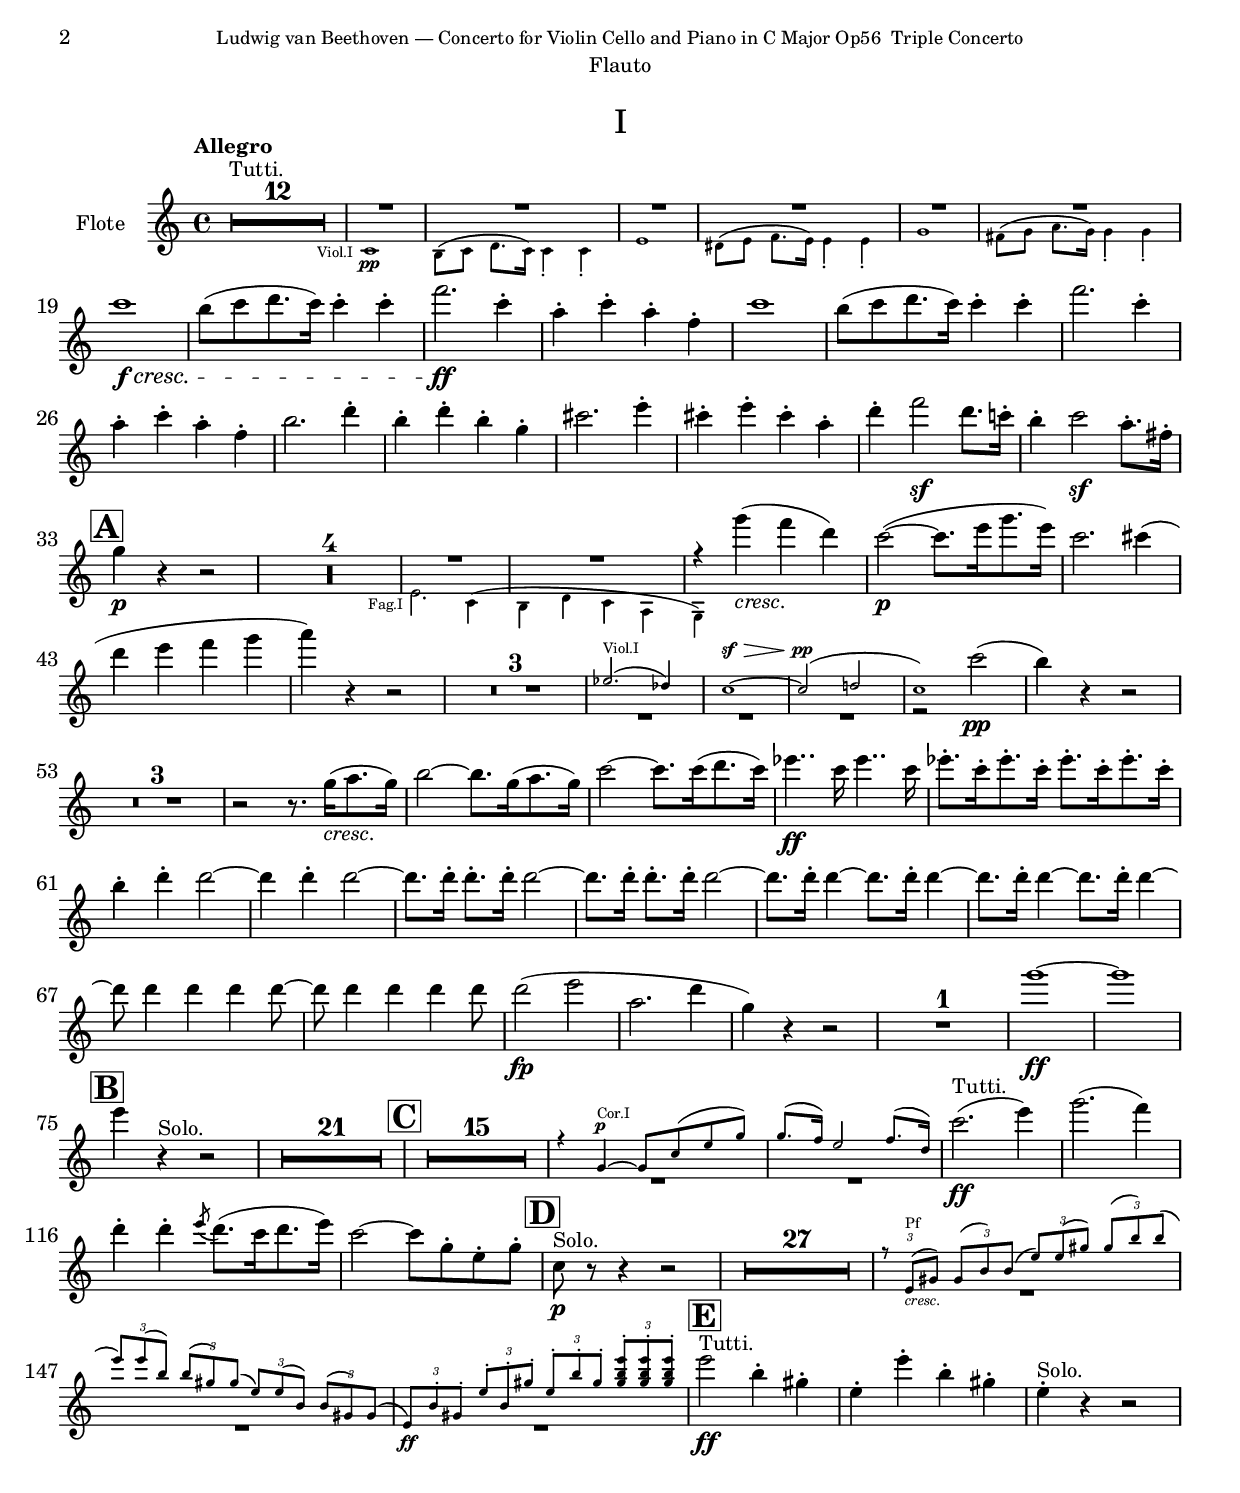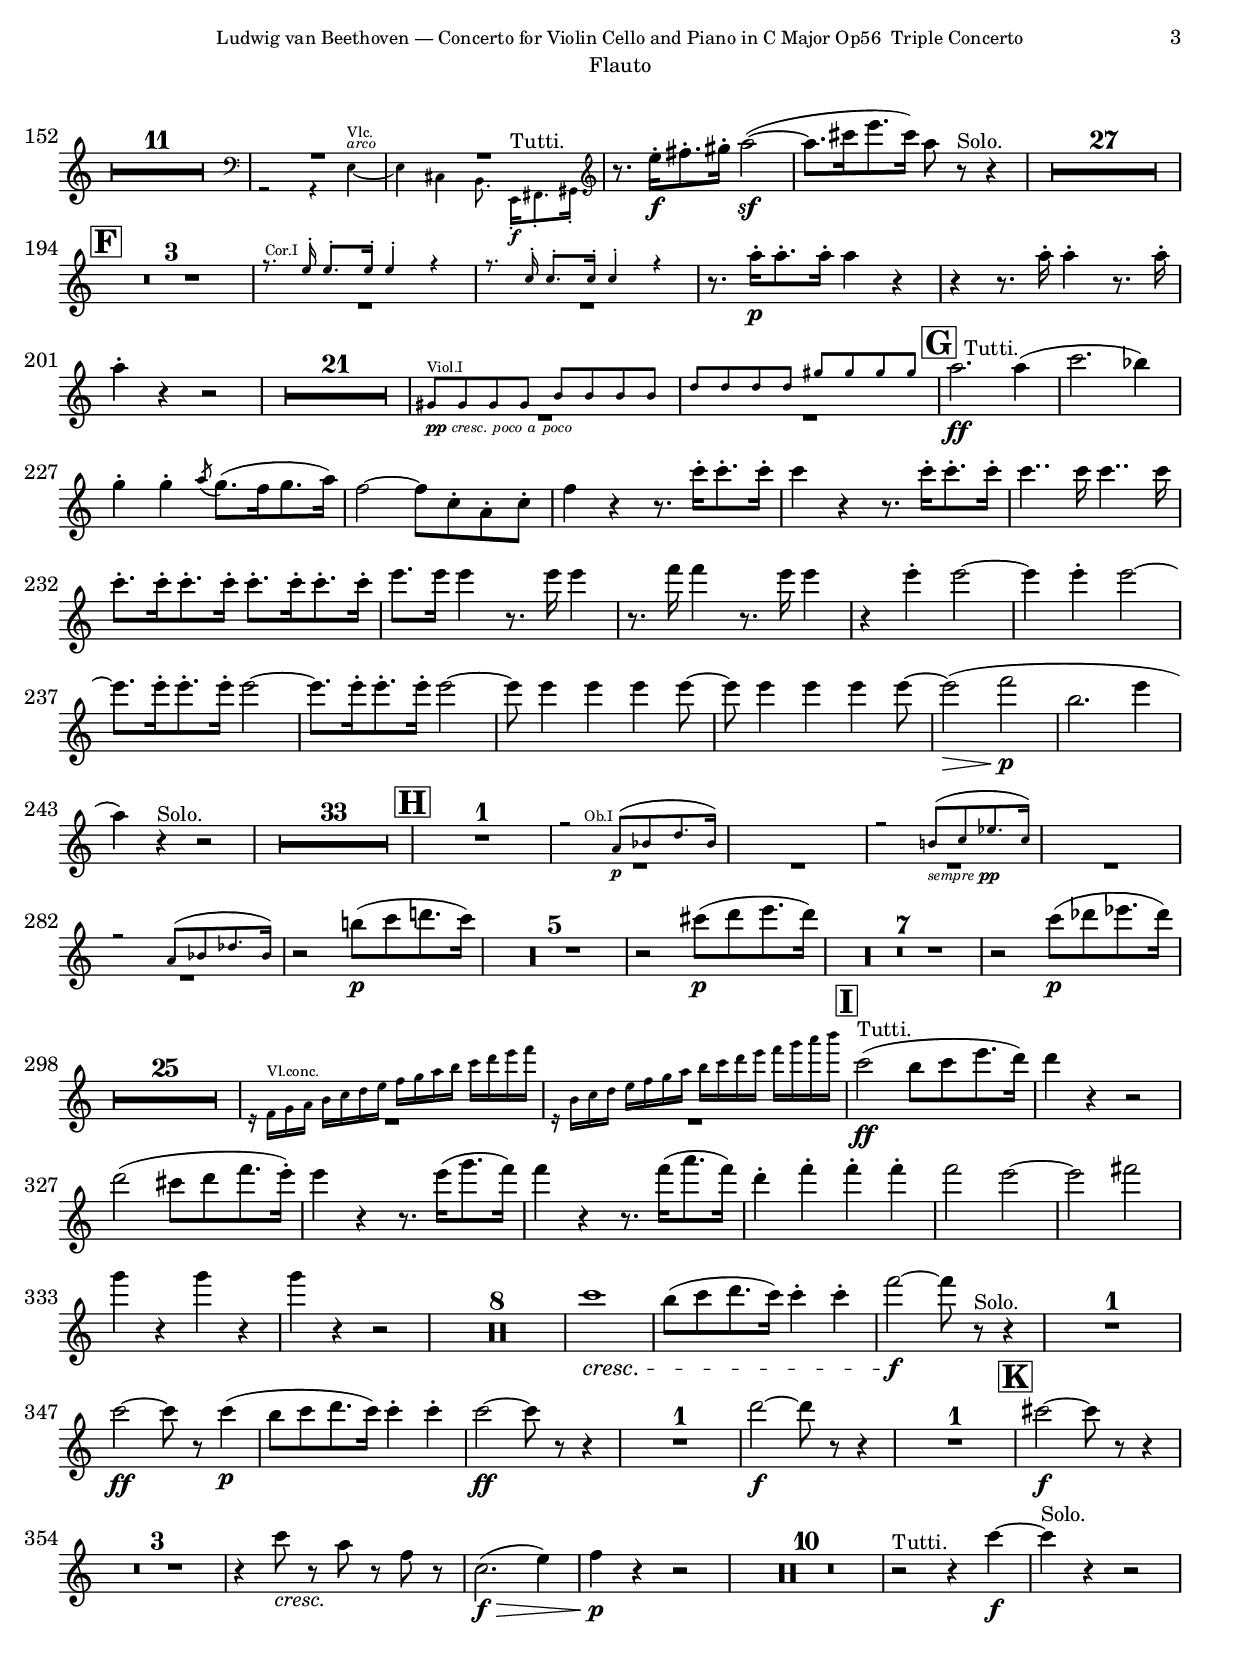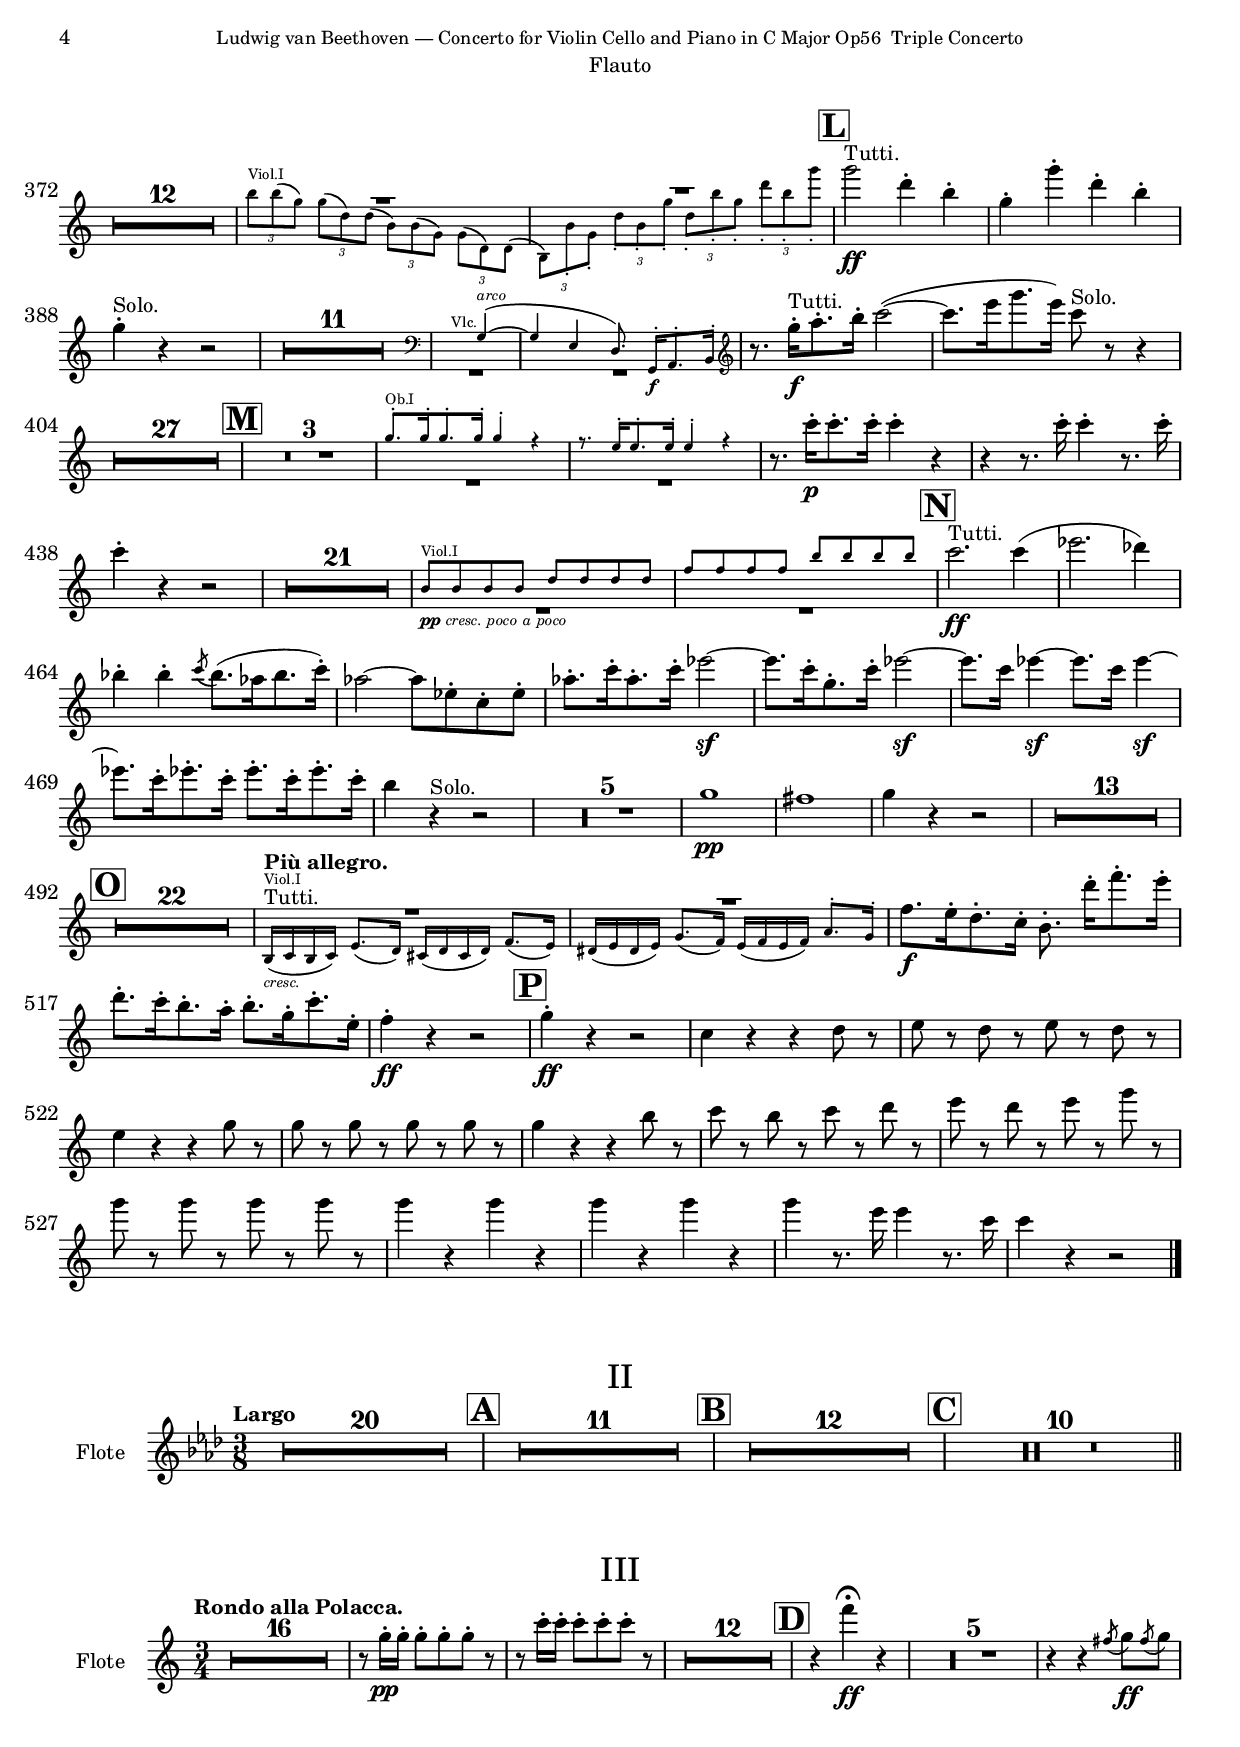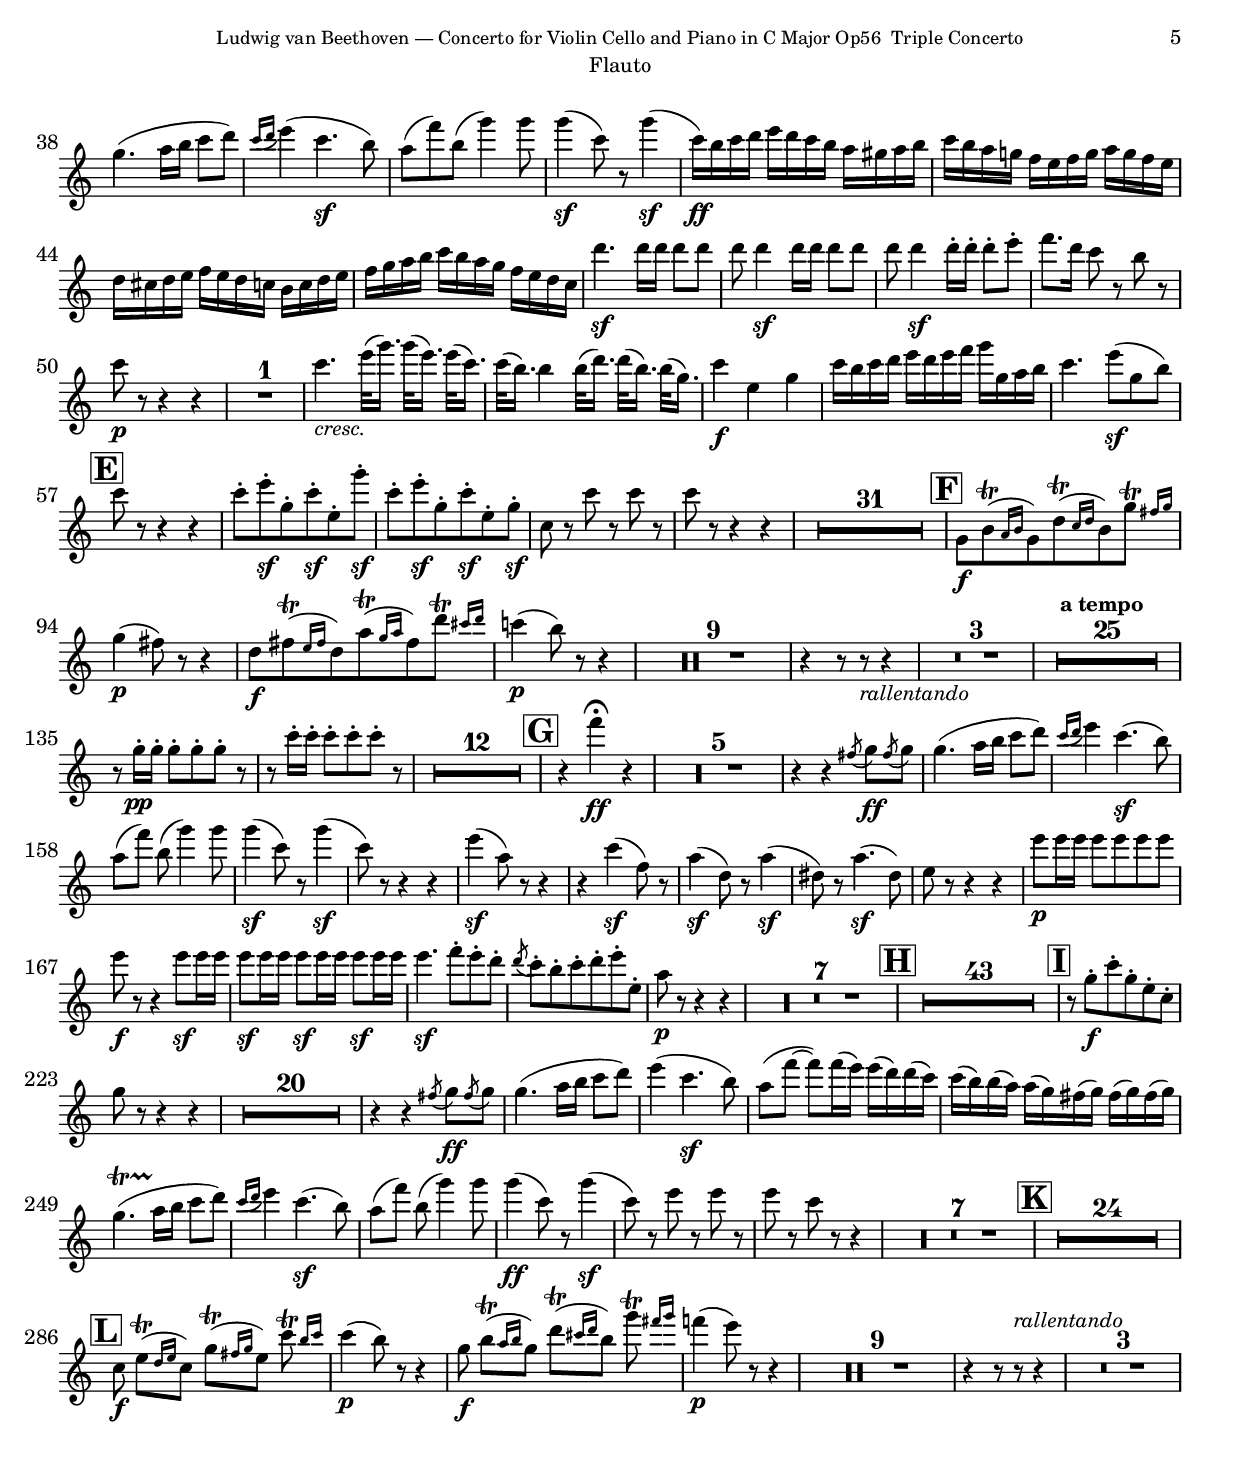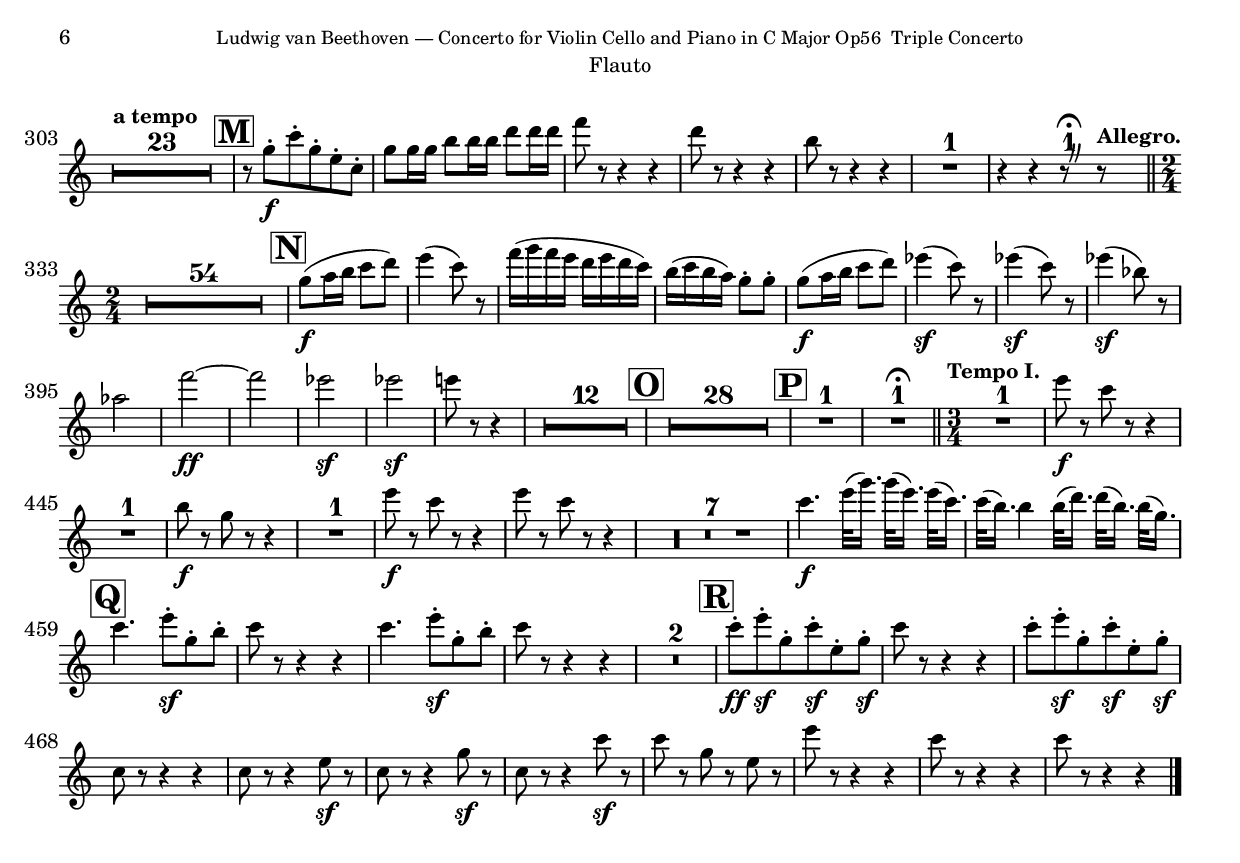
%###############################################################################
%#                                 H E A D E R                                 #
%###############################################################################
%
%  Composer           : Ludwig van Beethoven(1770 - 1827)
%  work               : Concerto for Violin Cello and Piano in C Major Op56
%                       "Triple Concerto"
%  Source             : Breitkopf und Härtel, n.d.[1862]. Plate B.70.
%  Type of score      : Score for Flauto
%  Typesetter         : Sébastien MANEN
%  date of initiation : Monday 04 May 2020, 21:05
%
%###############################################################################
%#                          I N C L U D E   F I L E S                          #
%###############################################################################
\version "2.20.0"
\include "./00-Common/TripleConcerto_Header.ily"
\include "./00-Common/TripleConcerto_PaperParts.ily"
%  work        : Concerto for Violin Cello and Piano in C Major Op56 "Triple
%                Concerto"
%  typesetter  : Sébastien MANEN
%  date        : Monday 04 May 2020, 21:05
%###############################################################################
%#                 T I M E   A N D   T E M P O   S E C T I O N                 #
%###############################################################################
timeMvtI = {
	\time 4/4
	\tempo "Allegro"
}
timeMvtII = {
	\time 3/8
	\tempo "Largo"
}
timeMvtIII = {
	\time 3/4
	\tempo "Rondo alla Polacca."
}

%  work        : Concerto for Violin Cello and Piano in C Major Op56 "Triple
%                Concerto"
%  typesetter  : Sébastien MANEN
%  date        : Monday 04 May 2020, 21:05
generalOptions = {
	\version "2.20.0"
	\set Score.alternativeNumberingStyle = #'numbers
	\set Score.doubleRepeatType = #":|.|:"
	\set Score.markFormatter = #format-mark-box-alphabet
	\override Score.RehearsalMark #'font-size = #4
	\compressFullBarRests
	\override BreathingSign.text = \markup {
		\musicglyph "scripts.caesura.curved"
	}
}
partOptions = {
	\override Score.BarNumber #'font-size = #0.1
	\set Score.quotedCueEventTypes = #'(note-event rest-event tie-event
		beam-event tuplet-span-event dynamic-event articulation-event
		dynamic-event slur-event text-script-event trill-span-event
		phrasing-slur-event beam-forbid-event tremolo-event crescendo-event 
		decrescendo-event )
	\set Voice.restNumberThreshold = #0
	\override TupletNumber.avoid-slur = #'around
}
#(set-global-staff-size 18)
\layout {
	#(layout-set-staff-size 18)
	\override TupletBracket #'bracket-visibility = ##f
	\override Hairpin.to-barline = ##f
}
layoutCueVoice = \with {
	fontSize = #-3
	\override Stem.length-fraction = #0.9
	\override TupletBracket #'bracket-visibility = ##f
	%\override TupletNumber.avoid-slur = #'around
	%\override Font.font-size = #+5
}

%  work        : Concerto for Violin Cello and Piano in C Major Op56 "Triple
%                Concerto"
%  typesetter  : Sébastien MANEN
%  date        : Sunday 11 June 2023, 06:59
%###############################################################################
%#                    V O I C E   N A M E   :   F L A U T O                    #
%###############################################################################
nameFloteMvtI = {
	\set Staff.instrumentName = "Flote"
	\set Staff.shortInstrumentName = ""
	\set Staff.midiInstrument = #"flute"
}
nameFloteMvtII = {
	\set Staff.instrumentName = "Flote"
	\set Staff.shortInstrumentName = ""
	\set Staff.midiInstrument = #"flute"
}
nameFloteMvtIII = {
	\set Staff.instrumentName = "Flote"
	\set Staff.shortInstrumentName = ""
	\set Staff.midiInstrument = #"flute"
}
%###############################################################################
%#                      V O I C E   N A M E   :   O B O I                      #
%###############################################################################
nameOboeIMvtI = {
	\set Staff.instrumentName = "Oboe I"
	\set Staff.shortInstrumentName = "Ob I"
	\set Staff.midiInstrument = #"oboe"
}
nameOboeIMvtIII = {
	\set Staff.instrumentName = "Oboe I"
	\set Staff.shortInstrumentName = "Ob I"
	\set Staff.midiInstrument = #"oboe"
}
nameOboeIIMvtI = {
	\set Staff.instrumentName = "Oboe II"
	\set Staff.shortInstrumentName = "Ob II"
	\set Staff.midiInstrument = #"oboe"
}
nameOboeIIMvtIII = {
	\set Staff.instrumentName = "Oboe II"
	\set Staff.shortInstrumentName = "Ob II"
	\set Staff.midiInstrument = #"oboe"
}
%###############################################################################
%#                V O I C E   N A M E   :   C L A R I N E T T I                #
%###############################################################################
nameClarinetIMvtI = {
	\set Staff.instrumentName = \markup {
		\center-column {
			\lower #1 "Clarinetto I" "in C"
		}
	}
	\set Staff.shortInstrumentName = \markup {
		\center-column {
			\lower #1 "Cl I" "in C"
		}
	}
	\set Staff.midiInstrument = #"clarinet"
}
nameClarinetIMvtII = {
	\set Staff.instrumentName = \markup {
		\center-column {
			\lower #1 "Clarinetto I" \concat { "in B " \lower #-0.5 \tiny \flat }
		}
	}
	\set Staff.shortInstrumentName = \markup {
		\center-column {
			\lower #1 "Cl I" \concat { "in B " \lower #-0.5 \tiny \flat }
		}
	}
	\set Staff.midiInstrument = #"clarinet"
}
nameClarinetIMvtIII = {
	\set Staff.instrumentName = \markup {
		\center-column {
			\lower #1 "Clarinetto I" "in C"
		}
	}
	\set Staff.shortInstrumentName = \markup {
		\center-column {
			\lower #1 "Cl I" "in C"
		}
	}
	\set Staff.midiInstrument = #"clarinet"
}
nameClarinetIIMvtI = {
	\set Staff.instrumentName = \markup {
		\center-column {
			\lower #1 "Clarinetto II" "in C"
		}
	}
	\set Staff.shortInstrumentName = \markup {
		\center-column {
			\lower #1 "Cl II" "in C"
		}
	}
	\set Staff.midiInstrument = #"clarinet"
}
nameClarinetIIMvtII = {
	\set Staff.instrumentName = \markup {
		\center-column {
			\lower #1 "Clarinetto II" \concat { "in B " \lower #-0.5 \tiny \flat }
		}
	}
	\set Staff.shortInstrumentName = \markup {
		\center-column {
			\lower #1 "Cl II" \concat { "in B " \lower #-0.5 \tiny \flat }
		}
	}
	\set Staff.midiInstrument = #"clarinet"
}
nameClarinetIIMvtIII = {
	\set Staff.instrumentName = \markup {
		\center-column {
			\lower #1 "Clarinetto II" "in C"
		}
	}
	\set Staff.shortInstrumentName = \markup {
		\center-column {
			\lower #1 "Cl II" "in C"
		}
	}
	\set Staff.midiInstrument = #"clarinet"
}
%###############################################################################
%#                   V O I C E   N A M E   :   F A G O T T I                   #
%###############################################################################
nameFagottoIMvtI = {
	\set Staff.instrumentName = "Fagotto I"
	\set Staff.shortInstrumentName = "Fag I"
	\set Staff.midiInstrument = #"bassoon"
}
nameFagottoIMvtII = {
	\set Staff.instrumentName = "Fagotto I"
	\set Staff.shortInstrumentName = "Fag I"
	\set Staff.midiInstrument = #"bassoon"
}
nameFagottoIMvtIII = {
	\set Staff.instrumentName = "Fagotto I"
	\set Staff.shortInstrumentName = "Fag I"
	\set Staff.midiInstrument = #"bassoon"
}
nameFagottoIIMvtI = {
	\set Staff.instrumentName = "Fagotto II"
	\set Staff.shortInstrumentName = "Fag II"
	\set Staff.midiInstrument = #"bassoon"
}
nameFagottoIIMvtII = {
	\set Staff.instrumentName = "Fagotto II"
	\set Staff.shortInstrumentName = "Fag II"
	\set Staff.midiInstrument = #"bassoon"
}
nameFagottoIIMvtIII = {
	\set Staff.instrumentName = "Fagotto II"
	\set Staff.shortInstrumentName = "Fag II"
	\set Staff.midiInstrument = #"bassoon"
}
%###############################################################################
%#                     V O I C E   N A M E   :   C O R N I                     #
%###############################################################################
nameCornoIMvtI = {
	\set Staff.instrumentName = \markup {
		\center-column {
			\lower #1 "Corno I" "in C"
		}
	}
	\set Staff.shortInstrumentName = \markup {
		\center-column {
			\lower #1 "Cor I" "in C"
		}
	}
	\set Staff.midiInstrument = #"french horn"
}
nameCornoIMvtII = {
	\set Staff.instrumentName = \markup {
		\center-column {
			\lower #1 "Corno I" \concat { "in E " \lower #-0.5 \tiny \flat }
		}
	}
	\set Staff.shortInstrumentName = \markup {
		\center-column {
			\lower #1 "Cor I" \concat { "in E " \lower #-0.5 \tiny \flat }
		}
	}
	\set Staff.midiInstrument = #"french horn"
}
nameCornoIMvtIII = {
	\set Staff.instrumentName = \markup {
		\center-column {
			\lower #1 "Corno I" "in C"
		}
	}
	\set Staff.shortInstrumentName = \markup {
		\center-column {
			\lower #1 "Cor I" "in C"
		}
	}
	\set Staff.midiInstrument = #"french horn"
}
nameCornoIIMvtI = {
	\set Staff.instrumentName = \markup {
		\center-column {
			\lower #1 "Corno II" "in C"
		}
	}
	\set Staff.shortInstrumentName = \markup {
		\center-column {
			\lower #1 "Cor II" "in C"
		}
	}
	\set Staff.midiInstrument = #"french horn"
}
nameCornoIIMvtII = {
	\set Staff.instrumentName = \markup {
		\center-column {
			\lower #1 "Corno II" \concat { "in E " \lower #-0.5 \tiny \flat }
		}
	}
	\set Staff.shortInstrumentName = \markup {
		\center-column {
			\lower #1 "Cor II" \concat { "in E " \lower #-0.5 \tiny \flat }
		}
	}
	\set Staff.midiInstrument = #"french horn"
}
nameCornoIIMvtIII = {
	\set Staff.instrumentName = \markup {
		\center-column {
			\lower #1 "Corno II" "in C"
		}
	}
	\set Staff.shortInstrumentName = \markup {
		\center-column {
			\lower #1 "Cor II" "in C"
		}
	}
	\set Staff.midiInstrument = #"french horn"
}
%###############################################################################
%#                    V O I C E   N A M E   :   T R O M B E                    #
%###############################################################################
nameTrombeIMvtI = {
	\set Staff.instrumentName = \markup {
		\center-column {
			\lower #1 "Trombe I" "in C"
		}
	}
	\set Staff.shortInstrumentName = \markup {
		\center-column {
			\lower #1 "Trb I" "in C"
		}
	}
	\set Staff.midiInstrument = #"trumpet"
}
nameTrombeIMvtIII = {
	\set Staff.instrumentName = \markup {
		\center-column {
			\lower #1 "Trombe I" "in C"
		}
	}
	\set Staff.shortInstrumentName = \markup {
		\center-column {
			\lower #1 "Trb I" "in C"
		}
	}
	\set Staff.midiInstrument = #"trumpet"
}
nameTrombeIIMvtI = {
	\set Staff.instrumentName = \markup {
		\center-column {
			\lower #1 "Trombe II" "in C"
		}
	}
	\set Staff.shortInstrumentName = \markup {
		\center-column {
			\lower #1 "Trb II" "in C"
		}
	}
	\set Staff.midiInstrument = #"trumpet"
}
nameTrombeIIMvtIII = {
	\set Staff.instrumentName = \markup {
		\center-column {
			\lower #1 "Trombe II" "in C"
		}
	}
	\set Staff.shortInstrumentName = \markup {
		\center-column {
			\lower #1 "Trb II" "in C"
		}
	}
	\set Staff.midiInstrument = #"trumpet"
}
%###############################################################################
%#                   V O I C E   N A M E   :   T I M P A N I                   #
%###############################################################################
nameTimpaniMvtI = {
	\set Staff.instrumentName = \markup {
		\center-column {
			\lower #1 "Timpani" "in C G"
		}
	}
	\set Staff.shortInstrumentName = "Timp."
	\set Staff.midiInstrument = #"timpani"
}
nameTimpaniMvtIII = {
	\set Staff.instrumentName = \markup {
		\center-column {
			\lower #1 "Timpani" "in C G"
		}
	}
	\set Staff.shortInstrumentName = "Timp."
	\set Staff.midiInstrument = #"timpani"
}
%###############################################################################
%#                   V O I C E   N A M E   :   S O L O V L N                   #
%###############################################################################
nameSoloViolinMvtI = {
	\set Staff.instrumentName = "Solo Violin"
	\set Staff.shortInstrumentName = \markup {
		\center-column {
			\lower #1 "Solo-" "Vln"
		}
	}
	\set Staff.midiInstrument = #"violin"
}
nameSoloViolinMvtII = {
	\set Staff.instrumentName = "Solo Violin"
	\set Staff.shortInstrumentName = \markup {
		\center-column {
			\lower #1 "Solo-" "Vln"
		}
	}
	\set Staff.midiInstrument = #"violin"
}
nameSoloViolinMvtIII = {
	\set Staff.instrumentName = "Solo Violin"
	\set Staff.shortInstrumentName = \markup {
		\center-column {
			\lower #1 "Solo-" "Vln"
		}
	}
	\set Staff.midiInstrument = #"violin"
}
%###############################################################################
%#                   V O I C E   N A M E   :   S O L O V L C                   #
%###############################################################################
nameSoloCelloMvtI = {
	\set Staff.instrumentName = \markup {
		\center-column {
			\lower #1 "Solo" "Violoncello"
		}
	}
	\set Staff.shortInstrumentName = \markup {
		\center-column {
			\lower #1 "Solo-" "Vlc"
		}
	}
	\set Staff.midiInstrument = #"cello"
}
nameSoloCelloMvtII = {
	\set Staff.instrumentName = \markup {
		\center-column {
			\lower #1 "Solo" "Violoncello"
		}
	}
	\set Staff.shortInstrumentName = \markup {
		\center-column {
			\lower #1 "Solo-" "Vlc"
		}
	}
	\set Staff.midiInstrument = #"cello"
}
nameSoloCelloMvtIII = {
	\set Staff.instrumentName = \markup {
		\center-column {
			\lower #1 "Solo" "Violoncello"
		}
	}
	\set Staff.shortInstrumentName = \markup {
		\center-column {
			\lower #1 "Solo-" "Vlc"
		}
	}
	\set Staff.midiInstrument = #"cello"
}
%###############################################################################
%#                     V O I C E   N A M E   :   P I A N O                     #
%###############################################################################
namePianoUpMvtI = {
	\set Staff.instrumentName = "Pianoforte."
	\set Staff.shortInstrumentName = "Pf"
	\set Staff.midiInstrument = #"acoustic grand"
}
namePianoUpMvtII = {
	\set Staff.instrumentName = "Pianoforte."
	\set Staff.shortInstrumentName = "Pf"
	\set Staff.midiInstrument = #"acoustic grand"
}
namePianoUpMvtIII = {
	\set Staff.instrumentName = "Pianoforte."
	\set Staff.shortInstrumentName = "Pf"
	\set Staff.midiInstrument = #"acoustic grand"
}
namePianoDownMvtI = {
	\set Staff.instrumentName = ""
	\set Staff.shortInstrumentName = ""
	\set Staff.midiInstrument = #"acoustic grand"
}
namePianoDownMvtII = {
	\set Staff.instrumentName = ""
	\set Staff.shortInstrumentName = ""
	\set Staff.midiInstrument = #"acoustic grand"
}
namePianoDownMvtIII = {
	\set Staff.instrumentName = ""
	\set Staff.shortInstrumentName = ""
	\set Staff.midiInstrument = #"acoustic grand"
}
%###############################################################################
%#                   V O I C E   N A M E   :   V I O L I N I                   #
%###############################################################################
nameViolinIMvtI = {
	\set Staff.instrumentName = "Violino I"
	\set Staff.shortInstrumentName = "Vln I"
	\set Staff.midiInstrument = #"violin"
}
nameViolinIMvtII = {
	\set Staff.instrumentName = "Violino I"
	\set Staff.shortInstrumentName = "Vln I"
	\set Staff.midiInstrument = #"violin"
}
nameViolinIMvtIII = {
	\set Staff.instrumentName = "Violino I"
	\set Staff.shortInstrumentName = "Vln I"
	\set Staff.midiInstrument = #"violin"
}
%###############################################################################
%#                  V O I C E   N A M E   :   V I O L I N I I                  #
%###############################################################################
nameViolinIIMvtI = {
	\set Staff.instrumentName = "Violino II"
	\set Staff.shortInstrumentName = "Vln II"
	\set Staff.midiInstrument = #"violin"
}
nameViolinIIMvtII = {
	\set Staff.instrumentName = "Violino II"
	\set Staff.shortInstrumentName = "Vln II"
	\set Staff.midiInstrument = #"violin"
}
nameViolinIIMvtIII = {
	\set Staff.instrumentName = "Violino II"
	\set Staff.shortInstrumentName = "Vln II"
	\set Staff.midiInstrument = #"violin"
}
%###############################################################################
%#                  V O I C E   N A M E   :   B R A T S C H E                  #
%###############################################################################
nameViolaMvtI = {
	\set Staff.instrumentName = "Viola"
	\set Staff.shortInstrumentName = "Vla"
	\set Staff.midiInstrument = #"viola"
}
nameViolaMvtII = {
	\set Staff.instrumentName = "Viola"
	\set Staff.shortInstrumentName = "Vla"
	\set Staff.midiInstrument = #"viola"
}
nameViolaMvtIII = {
	\set Staff.instrumentName = "Viola"
	\set Staff.shortInstrumentName = "Vla"
	\set Staff.midiInstrument = #"viola"
}
%###############################################################################
%#                     V O I C E   N A M E   :   B A S S I                     #
%###############################################################################
nameVioloncellMvtI = {
	\set Staff.instrumentName = "Cello"
	\set Staff.shortInstrumentName = "Vcl"
	\set Staff.midiInstrument = #"cello"
}
nameVioloncellMvtII = {
	\set Staff.instrumentName = "Cello"
	\set Staff.shortInstrumentName = "Vcl"
	\set Staff.midiInstrument = #"cello"
}
nameVioloncellMvtIII = {
	\set Staff.instrumentName = "Cello"
	\set Staff.shortInstrumentName = "Vcl"
	\set Staff.midiInstrument = #"cello"
}
nameBassoMvtI = {
	\set Staff.instrumentName = "Basso"
	\set Staff.shortInstrumentName = "Kb"
	\set Staff.midiInstrument = #"contrabass"
}
nameBassoMvtII = {
	\set Staff.instrumentName = "Basso"
	\set Staff.shortInstrumentName = "Kb"
	\set Staff.midiInstrument = #"contrabass"
}
nameBassoMvtIII = {
	\set Staff.instrumentName = "Basso"
	\set Staff.shortInstrumentName = "Kb"
	\set Staff.midiInstrument = #"contrabass"
}

%  work        : Concerto for Violin Cello and Piano in C Major Op56 "Triple
%                Concerto"
%  typesetter  : Sébastien MANEN
%  date        : Monday 04 May 2020, 21:05
%###############################################################################
%#                      S H O R T C U T S   S E C T I O N                      #
%###############################################################################

piuallegro = \markup {Più Allegro}
crescmarkup = \markup {\italic cresc.}
semprep = \markup { \italic sempre \dynamic p}
semprepp = \markup { \italic sempre \dynamic pp}
pcresc = \markup { \dynamic p \italic cresc.}
dimmarkup = \markup {\italic dim.}
fcresc = \markup { \dynamic f \italic cresc.}
dolce = \markup {\italic {dolce}}
sempreppD = #(make-dynamic-script (markup #:normal-text #:italic "sempre" #:dynamic "pp"))
semprestaccato = \markup {\italic {sempre staccato}}
cantabile = \markup {\italic cantabile}
pdim = \markup { \dynamic p \italic dim.}
fmarcato = \markup { \dynamic f \italic marcato}
sharp = \markup {\tiny \sharp} 
espressivo = \markup {\italic {espressivo}}
plegato = \markup {\dynamic p \italic {legato}}
piuf = \markup {\italic {più} \dynamic f}
decresc = \markup {\italic decresc.}
dimin = \markup {\italic dimin.}
legato = \markup {\italic legato}
flat = \markup { \tiny \flat}
pdolce = \markup { \dynamic p \italic dolce}
sempreff = \markup {\italic sempre \dynamic ff }
pizz = \markup {\italic pizz.}
arco = \markup {\italic arco}
crescpocoapoco = \markup {\italic {cresc. poco a poco}}
moltopiano = \markup {\italic {molto piano}}
unobassoeviolonc = \markup {Uno Basso e Violonc.}
tutti = \markup {\italic tutti}
pstacc = \markup {\dynamic p \italic stacc.}
moltocantabile = \markup {\italic {molto cantabile}}
consordino = \markup {\italic {con sordino}}
senzasordino = \markup {\italic {senza sordino}}
pcrescD = #(make-dynamic-script (markup #:dynamic "p" #:normal-text #:italic "cresc."))
sempreped = \markup {\italic sempre \musicglyph "pedal.Ped" }
rallentando = \markup {\italic rallentando}
atempo = \markup {\bold {a tempo}}
sottovoce = \markup {\italic {sotto voce}}
staccato = \markup {\italic staccato}
natural = \markup {\tiny \natural} 
psottovoce = \markup {\dynamic p \italic {sotto voce}}
crescsottovoce = \markup {\italic {cresc. sotto voce}}
pespressivo = \markup {\dynamic p \italic espressivo}
legato = \markup {\italic legato}
decresc = \markup {\italic decresc.}
stacc = \markup {\italic stacc.}
dimin = \markup {\italic dimin.}
ppsempre = \markup {\dynamic pp \italic sempre}
tutti = \markup {Tutti.}
solo = \markup {Solo.}
ppcrescpocoapoco = \markup {\dynamic pp \italic {cresc. poco a poco}}

crescText = #(define-music-function
	(cresctext)
	(markup?)
	#{
		\once \set crescendoText = \markup {\italic { #cresctext } }
		\once \set crescendoSpanner = #'text
	#}
)
dimText = #(define-music-function
	(cresctext)
	(markup?)
	#{
		\once \set decrescendoText = \markup {\italic { #cresctext } }
		\once \set decrescendoSpanner = #'text
	#}
)
fermataCentered  = #(define-music-function
	()
	()
	#{
		\once \override Score.MultiMeasureRest.transparent = ##t 
		R2.^\markup {\musicglyph "scripts.ufermata"}
	#}
)
textSpanner = #(define-music-function
	(textSpanner)
	(markup?)
	#{
		\once \override TextSpanner.bound-details.left.text = \markup {\italic { #textSpanner } }
	#}
)

no = #(define-music-function
	()
	()
	#{
		\undo \omit MultiMeasureRestNumber
	#}
)

ni = #(define-music-function
	()
	()
	#{
		\omit MultiMeasureRestNumber
	#}
)

mmrPos = #(define-music-function
	(position)
	(number?)
	#{
		\once \override MultiMeasureRest.staff-position = #(- position 2)
	#}
)

markOffset = #(define-music-function
	(offset)
	(number?)
	#{
		\once \override Score.RehearsalMark.X-offset = #offset
	#}
)


%arco=^\markup {\italic arco}
%benmarc=^\markup {\italic {ben marc.}}
%benmarccresc = ^\markup {\italic {ben marc. cresc.}}
%crescmolto=^\markup {\italic {cresc. molto}}
%div=^\markup {div.}
%espress=^\markup {\italic {espress.}}
%espr=^\markup {\italic {espr.}}
%express=^\markup {\italic {express.}}
%ffsempre = \markup {\dynamic ff \italic sempre}
%flat=^\markup { \tiny \flat}
%gp = ^\markup {G.P.}
%intempo=^\markup {\italic {in tempo}}
%legg=^\markup {\italic legg.}
%marc = ^\markup {\italic marc.}
%marcecrescmolto=^\markup {\italic {marc. e cresc. molto}}
%moltocrescmark=^\markup {\italic {molto cresc.}}
%moltoleggieroedolce=^\markup { \italic {molto leggiero e dolce}}
%pizz=^\markup {\italic pizz.}
%pocorit=^\markup {\italic {poco rit.}}
%solo=^\markup {Solo}
%tutti=^\markup {Tutti}
%one=^\markup {\tiny \number 1}
%two=^\markup {\tiny \number 2}
%three=^\markup {\tiny \number 3}
%four=^\markup {\tiny \number 4}
%five=^\markup {\tiny \number 5}
%six=^\markup {\tiny \number 6}
%seven=^\markup {\tiny \number 7}
%eight=^\markup {\tiny \number 8}
%nine=^\markup {\tiny \number 9}
%ten=^\markup {\tiny \number 10}
%eleven=^\markup {\tiny \number 11}
%atempo=^\markup {\italic {a tempo}}


%esprM = ^\markup {\musicglyph #"scripts.espr"}
%pespr = ^\markup {\dynamic p \musicglyph #"scripts.espr"}
%ppespr = ^\markup {\dynamic pp \musicglyph #"scripts.espr"}


%fdim = \markup {\dynamic f \italic dim.}
%fespress = \markup {\dynamic f \italic espress.}
%moltop = ^\markup {\italic molto \dynamic p}
%pdolcesempre = \markup { \dynamic p \italic {dolce sempre}}
%pf = \markup { \concat { \dynamic p \dynamic f } }
%pocof = \markup { \italic poco \dynamic f}
%pocofmadolce = \markup { \italic poco \dynamic f \italic {ma dolce}}
%ppdim = \markup { \dynamic pp \italic dim.}
%psempre = \markup {\dynamic p \italic sempre }
%fbenmarc = \markup { \dynamic f \italic {ben marc.}}
%fespr = \markup { \dynamic f \italic espr.}
%ffmarc = \markup { \dynamic ff \italic {marc.}}
%fmarc = \markup { \dynamic f \italic marc.}
%fsemprepiu = \markup { \dynamic f \italic {sempre più}}
%mfcresc = \markup { \dynamic mf \italic cresc.}
%mfdim = \markup {\dynamic mf \italic dim.}
%pcresc = \markup { \dynamic p \italic cresc.}
%pcrescmolto = \markup { \dynamic p \italic {cresc. molto}}
%pdim = \markup { \dynamic p \italic dim.}
%pdolce = \markup { \dynamic p \italic dolce}
%piuf=^\markup {\italic {più} \dynamic f}
%piup=^\markup {\italic {più} \dynamic p}
%plegg = \markup { \dynamic p \italic legg.}
%pmamarc = \markup { \dynamic p \italic {ma marc.}}
%pmarc = \markup { \dynamic p \italic marc.}
%pmarccresc = \markup { \dynamic p \italic { marc. cresc.}}
%sempref = \markup { \italic sempre \dynamic f}
%ppdolce = \markup { \dynamic pp \italic dolce }
%unis=^\markup {unis.}
%ppsempre = \markup { \dynamic pp \italic {sempre}}

%crescD = #(make-dynamic-script (markup #:normal-text #:italic "cresc."))
%dimD = #(make-dynamic-script (markup #:normal-text #:italic "dim."))
%fbenmarcD = #(make-dynamic-script (markup #:dynamic "f" #:normal-text #:italic "ben marc."))
%fesprD = #(make-dynamic-script (markup #:dynamic "f" #:normal-text #:italic "espr."))
%ffmarcD = #(make-dynamic-script (markup #:dynamic "ff" #:normal-text #:italic "marc."))
%fmarcD = #(make-dynamic-script (markup #:dynamic "f" #:normal-text #:italic "marc."))
%fdimD = #(make-dynamic-script (markup #:dynamic "f" #:normal-text #:italic "dim."))
%fsemprepiuD = #(make-dynamic-script (markup #:dynamic "f" #:normal-text #:italic "sempre più"))
%mfcrescD = #(make-dynamic-script (markup #:dynamic "mf" #:normal-text #:italic "cresc."))
%mfdimD = #(make-dynamic-script (markup #:dynamic "mf" #:normal-text #:italic "dim."))
%pcrescD = #(make-dynamic-script (markup #:dynamic "p" #:normal-text #:italic "cresc."))
%pcrescmoltoD = #(make-dynamic-script (markup #:dynamic "p" #:normal-text #:italic "cresc. molto"))
%pdimD = #(make-dynamic-script (markup #:dynamic "p" #:normal-text #:italic "dim."))
%ppdimD = #(make-dynamic-script (markup #:dynamic "pp" #:normal-text #:italic "dim."))
%pdolceD = #(make-dynamic-script (markup #:dynamic "p" #:normal-text #:italic "dolce"))
%piufD = #(make-dynamic-script (markup #:normal-text #:italic "più" #:dynamic "f"))
%piupD = #(make-dynamic-script (markup #:normal-text #:italic "più" #:dynamic "p"))
%pleggD = #(make-dynamic-script (markup #:dynamic "p" #:normal-text #:italic "legg."))
%pmamarcD = #(make-dynamic-script (markup #:dynamic "p" #:normal-text #:italic "ma marc."))
%pmarcD = #(make-dynamic-script (markup #:dynamic "p" #:normal-text #:italic "marc."))
%semprefD = #(make-dynamic-script (markup #:normal-text #:italic "sempre" #:dynamic "f"))
%pocofD = #(make-dynamic-script (markup #:normal-text #:italic "poco" #:dynamic "f"))
%ppsempreD = #(make-dynamic-script (markup #:dynamic "pp" #:normal-text #:italic "sempre"))

%fpp = #(make-dynamic-script "fpp")
%rf = #(make-dynamic-script "rf")
%pfD = #(make-dynamic-script "pf")


%  work        : Concerto for Violin Cello and Piano in C Major Op56 "Triple
%                Concerto"
%  typesetter  : Sébastien MANEN
%  date        : Monday 04 May 2020, 21:05
%###############################################################################
%#                      P A R T   S C O R E   F O R M A T                      #
%###############################################################################
formatFloteMvtI = {
	\override Score.NonMusicalPaperColumn.line-break-permission = ##f
	\override Score.NonMusicalPaperColumn.page-break-permission = ##f
}
formatFloteMvtIII = {
	\override Score.NonMusicalPaperColumn.line-break-permission = ##f
	\override Score.NonMusicalPaperColumn.page-break-permission = ##f
}

%  work        : Concerto for Violin Cello and Piano in C Major Op56 "Triple
%                Concerto"
%  typesetter  : Sébastien MANEN
%  date        : Monday 04 May 2020, 21:05
%###############################################################################
%#                   C U E   V O I C E   F O R   F L A U T O                   #
%###############################################################################
cueVoiceFloteMvtI = \relative c' {
	R1*12
	% bar 13 - 18
	c1\pp -\tweak X-offset #-5 _\markup {Viol.I}
	b8^( c d8. c16) c4-. c-.
	e1
	dis8^( e f8. e16) e4-. e-. 
	g1
	fis8^( g a8. g16) g4-. g-.
	R1*19
	% bar 38 - 39
	e2.-\tweak X-offset #-4.5 _\markup {Fag.I} c4^(
	b d c a
	g) r r2
	R1*7
	% bar 48 - 50
	ees''2.(^\markup {Viol.I} des4)
	c1~^\sf^\>
	c2(^\pp d!
	c1)
	R1*60
	% bar 112 - 113
	r4 g4~^\p^\markup {Cor.I} g8 c( e g)
	g8.( f16) e2 f8.( d16)
	R1*32
	% bar 146 - 148
	\tuplet 3/2 4 {r8 e,(_\crescmarkup^\markup {Pf} gis) gis( b) b( e) e( gis) gis( b) b(
	e) e( b) b( gis) gis( e) e( b) b( gis) gis(
	e)\ff b'-. gis-. e'-. b-. gis'-. e-. b'-. gis-. <gis b e>-. q-. q-. }
	R1*14
	% bar 163 - 164
	r2 r4 e,,^\arco^\markup {Vlc.}~
	e cis b8.\noBeam e,16\f-.[ fis8.-. gis16-.]
	R1*32
	% bar 197 - 198
	r8. e'''16-.-\tweak X-offset #-4 ^\markup {Cor.I} e8.-. e16-. e4-. r
	r8. c16-. c8.-. c16-. c4-. r
	R1*24
	% bar 223 - 224
	gis8_\ppcrescpocoapoco^\markup {Viol.I} gis gis gis b b b b
	d d d d gis gis gis gis
	R1*53
	% bar 278 - 282
	r2 a,8[(\p-\tweak X-offset #-3 ^\markup {Ob.I} bes d8. bes16)]
	R1
	r2 b!8[(_\semprepp c ees8. c16)]
	R1
	r2 a8([ bes des8. bes16)]
	R1*40
	% bar 323 - 324
	r16 f^\markup {Vl.conc.} g a b c d e f g a b c d e f
	r b,, c d e f g a b c d e f g a b
	R1*59
	% bar 384 - 385
	\tuplet 3/2 4 {b,8^\markup {Viol.I} b^( g) g^( d) d^( b) b^( g) g^( d) d^(
	b) b'-. g-. d'-. b-. g'-. d-. b'-. g-. d'-. b-. g'-. }
	R1*14
	% bar 400 - 401
	s2 s4-\tweak X-offset #-1 ^\markup {Vlc.} g,,,(~^\arco
	g e d8.) g,16[\f-. a8.-. b16]-. 
	R1*32
	% bar 434 - 435
	g'''8.[-.^\markup {Ob.I} g16-. g8.-. g16]-. g4-. r
	r8. e16[-. e8.-. e16]-. e4-. r
	R1*24
	% bar 460 - 461
	b8_\ppcrescpocoapoco^\markup {Viol.I} b b b d d d d
	f f f f b b b b
	R1*52
	% bar 514 - 515
	b,,16_(_\crescmarkup^\markup {Viol.I} c b c) e8._( d16) cis16_( d cis d) f8._( e16)
	dis_( e dis e) g8._( f16) e_( f e f) a8.-. g16-.
}
cueVoiceFloteMvtIII = \relative c {
	
}
%###############################################################################
%#                     C U E   V O I C E   F O R   O B O I                     #
%###############################################################################
cueVoiceOboeIMvtI = \relative c {
	
}
cueVoiceOboeIMvtIII = \relative c {
	
}
cueVoiceOboeIIMvtI = \relative c {
	
}
cueVoiceOboeIIMvtIII = \relative c {
	
}
%###############################################################################
%#               C U E   V O I C E   F O R   C L A R I N E T T I               #
%###############################################################################
cueVoiceClarinetIMvtI = \relative c {
	
}
cueVoiceClarinetIMvtII = \relative c {
	
}
cueVoiceClarinetIMvtIII = \relative c {
	
}
cueVoiceClarinetIIMvtI = \relative c {
	
}
cueVoiceClarinetIIMvtII = \relative c {
	
}
cueVoiceClarinetIIMvtIII = \relative c {
	
}
%###############################################################################
%#                  C U E   V O I C E   F O R   F A G O T T I                  #
%###############################################################################
cueVoiceFagottoIMvtI = \relative c {
	
}
cueVoiceFagottoIMvtII = \relative c {
	
}
cueVoiceFagottoIMvtIII = \relative c {
	
}
cueVoiceFagottoIIMvtI = \relative c {
	
}
cueVoiceFagottoIIMvtII = \relative c {
	
}
cueVoiceFagottoIIMvtIII = \relative c {
	
}
%###############################################################################
%#                    C U E   V O I C E   F O R   C O R N I                    #
%###############################################################################
cueVoiceCornoIMvtI = \relative c {
	
}
cueVoiceCornoIMvtII = \relative c {
	
}
cueVoiceCornoIMvtIII = \relative c {
	
}
cueVoiceCornoIIMvtI = \relative c {
	
}
cueVoiceCornoIIMvtII = \relative c {
	
}
cueVoiceCornoIIMvtIII = \relative c {
	
}
%###############################################################################
%#                   C U E   V O I C E   F O R   T R O M B E                   #
%###############################################################################
cueVoiceTrombeIMvtI = \relative c {
	
}
cueVoiceTrombeIMvtIII = \relative c {
	
}
cueVoiceTrombeIIMvtI = \relative c {
	
}
cueVoiceTrombeIIMvtIII = \relative c {
	
}
%###############################################################################
%#                  C U E   V O I C E   F O R   T I M P A N I                  #
%###############################################################################
cueVoiceTimpaniMvtI = \relative c {
	
}
cueVoiceTimpaniMvtIII = \relative c {
	
}
%###############################################################################
%#                  C U E   V O I C E   F O R   S O L O V L N                  #
%###############################################################################
cueVoiceSoloViolinMvtI = \relative c {
	
}
cueVoiceSoloViolinMvtII = \relative c {
	
}
cueVoiceSoloViolinMvtIII = \relative c {
	
}
%###############################################################################
%#                  C U E   V O I C E   F O R   S O L O V L C                  #
%###############################################################################
cueVoiceSoloCelloMvtI = \relative c {
	
}
cueVoiceSoloCelloMvtII = \relative c {
	
}
cueVoiceSoloCelloMvtIII = \relative c {
	
}
%###############################################################################
%#                    C U E   V O I C E   F O R   P I A N O                    #
%###############################################################################
cueVoicePianoUpMvtI = \relative c {
	
}
cueVoicePianoUpMvtII = \relative c {
	
}
cueVoicePianoUpMvtIII = \relative c {
	
}
cueVoicePianoDownMvtI = \relative c {
	
}
cueVoicePianoDownMvtII = \relative c {
	
}
cueVoicePianoDownMvtIII = \relative c {
	
}
%###############################################################################
%#                  C U E   V O I C E   F O R   V I O L I N I                  #
%###############################################################################
cueVoiceViolinIMvtI = \relative c {
	
}
cueVoiceViolinIMvtII = \relative c {
	
}
cueVoiceViolinIMvtIII = \relative c {
	
}
%###############################################################################
%#                 C U E   V O I C E   F O R   V I O L I N I I                 #
%###############################################################################
cueVoiceViolinIIMvtI = \relative c {
	
}
cueVoiceViolinIIMvtII = \relative c {
	
}
cueVoiceViolinIIMvtIII = \relative c {
	
}
%###############################################################################
%#                 C U E   V O I C E   F O R   B R A T S C H E                 #
%###############################################################################
cueVoiceViolaMvtI = \relative c {
	
}
cueVoiceViolaMvtII = \relative c {
	
}
cueVoiceViolaMvtIII = \relative c {
	
}
%###############################################################################
%#                    C U E   V O I C E   F O R   B A S S I                    #
%###############################################################################
cueVoiceVioloncellMvtI = \relative c {
	
}
cueVoiceVioloncellMvtII = \relative c {
	
}
cueVoiceVioloncellMvtIII = \relative c {
	
}
cueVoiceBassoMvtI = \relative c {
	
}
cueVoiceBassoMvtII = \relative c {
	
}
cueVoiceBassoMvtIII = \relative c {
	
}

%  work        : Concerto for Violin Cello and Piano in C Major Op56 "Triple
%                Concerto"
%  typesetter  : Sébastien MANEN
%  date        : Monday 04 May 2020, 21:05
%###############################################################################
%#                          M U S I C   S E C T I O N                          #
%###############################################################################
musicFloteMvtI = \relative c''' {
	\clef treble
	\key c \major
%	\transposition a
% Bars 1 to 5
	<>^\tutti R1*12
% Bars 6 to 10
	
% Bars 11 to 15
	
	
	\cueDuring #"cueVoiceFloteMvtI" #DOWN {
		\ni R1
		R
		R
% Bars 16 to 20
		R
		R
		R \no
	}
	c1\f\cresc
	b8([ c d8. c16)] c4-. c-.
% Bars 21 to 25
	f2.\ff c4-.
	a-. c-. a-. f-.
	c'1
	b8([ c d8. c16)] c4-. c-.
	f2. c4-.
% Bars 26 to 30
	a-. c-. a-. f-.
	b2. d4-.
	b-. d-. b-. g-.
	cis2. e4-.
	cis-. e-. cis-. a-.
% Bars 31 to 35
	d-. f2\sf d8. c!16-.
	b4-. c2\sf a8.-. fis16-. \mark \default
	g4\p r r2
	R1*4
	
% Bars 36 to 40
	
	\cueDuring #"cueVoiceFloteMvtI" #DOWN {
		\ni R1
		R
		r4 \no } g'(_\crescmarkup f d)
% Bars 41 to 45
	c2(~\p c8.[ e16 g8. e16)]
	c2. cis4(
	d e f g
	a) r r2
	R1*3
% Bars 46 to 50
	
	
	\cueDuring #"cueVoiceFloteMvtI" #UP {
		\ni R1
		R
		R
% Bars 51 to 55
		r2 c,^(\pp \no }
	b4) r r2
	R1*3
	
	
% Bars 56 to 60
	r2 r8. g16[(_\crescmarkup a8. g16)]
	b2~ b8.[ g16( a8. g16)]
	c2~ c8.[ c16( d8. c16)]
	ees4..\ff c16 ees4.. c16
	ees8.-.[ c16-. ees8.-. c16-.] ees8.-.[ c16-. ees8.-. c16-.] 
% Bars 61 to 65
	b4-. d-. d2~
	d4 d-. d2~
	d8. d16-. d8.-. d16-. d2~
	d8. d16-. d8.-. d16-. d2~
	d8. d16-. d4~ d8. d16-. d4~
% Bars 66 to 70
	d8. d16-. d4~ d8. d16-. d4~
	d8 d4 d d d8~
	d d4 d d d8
	d2\fp( e
	a,2. d4
% Bars 71 to 75
	g,) r r2
	R1
	g'1~\ff
	g \mark \default
	e4 r^\solo r2
% Bars 76 to 80
	R1*21
% Bars 81 to 85
	
% Bars 86 to 90
	
% Bars 91 to 95
	
% Bars 96 to 100
	\mark \default
	R1*15
% Bars 101 to 105
	
% Bars 106 to 110
	
% Bars 111 to 115
	
	\cueDuring #"cueVoiceFloteMvtI" #UP {
		\ni R1
		R \no
	}
	c2.\ff(^\tutti e4)
	g2.( f4)
% Bars 116 to 120
	d-. d-. \acciaccatura e8 d8.([ c16 d8. e16)]
	c2~ c8 g-. e-. g-. \mark \default
	c,8\p^\solo r r4 r2
	R1*27
% Bars 121 to 125
	
% Bars 126 to 130
	
% Bars 131 to 135
	
% Bars 136 to 140
	
% Bars 141 to 145
	
% Bars 146 to 150
	\cueDuring #"cueVoiceFloteMvtI" #UP {
		\ni R1
		R
		R \no \markOffset #0.5 \mark \default
	}
	e'2\ff^\tutti b4-. gis-.
	e-. e'-. b-. gis-.
% Bars 151 to 155
	e-.^\solo r r2
	R1*11
% Bars 156 to 160
	
% Bars 161 to 165
	
	
	\cueDuring #"cueVoiceFloteMvtI" #DOWN {
		\cueClef bass \ni R1
		<< R {s2 s8. s16^\tutti s4} >> \no \cueClefUnset
	}
	r8. e16-.\f[ fis8.-. gis16-.] a2(\sf~
% Bars 166 to 170
	a8.[ cis16 e8. cis16)] a8 r^\solo r4
	R1*27
% Bars 171 to 175
	
% Bars 176 to 180
	
% Bars 181 to 185
	
% Bars 186 to 190
	
% Bars 191 to 195
	
	
	\mark \default
	R1*3
% Bars 196 to 200
	
	\cueDuring #"cueVoiceFloteMvtI" #UP {
		\ni R1
		R \no
	}
	r8. a16-.\p[ a8.-. a16-.] a4 r
	r  r8. a16-. a4-. r8. a16-.
% Bars 201 to 205
	a4-. r r2
	R1*21
% Bars 206 to 210
	
% Bars 211 to 215
	
% Bars 216 to 220
	
% Bars 221 to 225
	
	
	\cueDuring #"cueVoiceFloteMvtI" #UP {
		\ni R1
		R \no \mark \default
	}
	a2.\ff-\tweak X-offset #1.5 ^\tutti a4(
% Bars 226 to 230
	c2. bes4)
	g4-. g-. \acciaccatura a8 g8.([ f16 g8. a16)]
	f2~ f8 c-. a-. c-.
	f4 r r8. c'16-.[ c8.-. c16-.]
	c4 r r8. c16-.[ c8.-. c16-.]
% Bars 231 to 235
	c4.. c16 c4.. c16
	c8.-.[ c16-. c8.-. c16-.] c8.-.[ c16-. c8.-. c16-.] 
	e8. e16 e4 r8. e16 e4
	r8. f16 f4 r8. e16 e4
	r4 e-. e2~ 
% Bars 236 to 240
	e4 e-. e2~
	e8.[ e16-. e8.-. e16-.] e2~
	e8.[ e16-. e8.-. e16-.] e2~
	e8 e4 e e e8~
	e e4 e e e8~
% Bars 241 to 245
	e2\>( f\p
	b,2. e4
	a,) r^\solo r2
	R1*33
% Bars 246 to 250
	
% Bars 251 to 255
	
% Bars 256 to 260
	
% Bars 261 to 265
	
% Bars 266 to 270
	
% Bars 271 to 275
	
% Bars 276 to 280
	\mark \default
	R1
	\cueDuring #"cueVoiceFloteMvtI" #UP {
		\ni R1
		R
		R
% Bars 281 to 285
		R
		R \no
	}
	r2 b!8([\p c d!8. c16)]
	R1*5
	
% Bars 286 to 290
	
	
	
	r2 cis8(\p[ d e8. d16)]
	R1*7
% Bars 291 to 295
	
% Bars 296 to 300
	
	r2 c8([\p des ees8. des16)]
	R1*25
% Bars 301 to 305
	
% Bars 306 to 310
	
% Bars 311 to 315
	
% Bars 316 to 320
	
% Bars 321 to 325
	
	
	\cueDuring #"cueVoiceFloteMvtI" #DOWN {
		\ni \mmrPos #-4 R1
		\mmrPos #-4 R \no \mark \default
	}
	c2\ff(^\tutti b8[ c e8. d16)]
% Bars 326 to 330
	d4 r r2
	d2( cis8[ d f8. e16-.)]
	e4 r r8. e16([ g8. f16)]
	f4 r r8. f16([ a8. f16)]
	d4-. f-. f-. f-.
% Bars 331 to 335
	f2 e~
	e fis
	g4 r g r
	g r r2
	R1*8
% Bars 336 to 340
	
% Bars 341 to 345
	
	
	c,1\cresc 
	b8[( c d8. c16)] c4-. c-.
	f2\f~ f8 r^\solo r4
% Bars 346 to 350
	R1
	c2\ff~ c8 r c4\p(
	b8[ c d8. c16]) c4-. c-.
	c2\ff~ c8 r r4
	R1
% Bars 351 to 355
	d2~\f d8 r r4
	R1 \mark #11
	cis2\f~ cis8 r r4
	R1*3
% Bars 356 to 360
	
	r4 c8_\crescmarkup r a r f r
	c2.(\f\> e4)
	f\p r r2
	R1*10
% Bars 361 to 365
	
% Bars 366 to 370
	
	
	
	
	r2^\tutti r4 c'\f~
% Bars 371 to 375
	c^\solo r r2
	R1*12
% Bars 376 to 380
	
% Bars 381 to 385
	
	
	
	\cueDuring #"cueVoiceFloteMvtI" #DOWN {
		\ni \mmrPos #6 R1
		\mmrPos #8 R \no \mark \default
	}
% Bars 386 to 390
	g'2\ff^\tutti d4-. b-.
	g-. g'-. d-. b-.
	g-.^\solo r r2
	R1*11
% Bars 391 to 395
	
% Bars 396 to 400
	
	
	
	
	\cueDuring #"cueVoiceFloteMvtI" #UP {
		\ni \cueClef bass R1
% Bars 401 to 405
		R1 \no \cueClefUnset
	}
	r8. g16-.\f[^\tutti a8.-. b16-.] c2(~
	c8.[ e16 g8. e16)] c8^\solo r r4
	R1*27
% Bars 406 to 410
	
% Bars 411 to 415
	
% Bars 416 to 420
	
% Bars 421 to 425
	
% Bars 426 to 430
	
	
	
	
	\mark \default
% Bars 431 to 435
	R1*3
	
	
	\cueDuring #"cueVoiceFloteMvtI" #UP {
		\ni R1
		R \no
	}
% Bars 436 to 440
	r8. c16-.\p[ c8.-. c16-.] c4-. r
	r r8. c16-. c4-. r8. c16-.
	c4-. r r2
	R1*21
	
% Bars 441 to 445
	
% Bars 446 to 450
	
% Bars 451 to 455
	
% Bars 456 to 460
	
	
	
	
	\cueDuring #"cueVoiceFloteMvtI" #UP {
		\ni R1
% Bars 461 to 465
		R \no \mark \default
	}
	c2.\ff^\tutti c4(
	ees2. des4)
	bes4-. bes-. \acciaccatura c8 bes8.([ aes16 bes8. c16-.)]
	aes2~ aes8 ees-. c-. ees-.
% Bars 466 to 470
	aes8.-.[ c16-. aes8.-. c16-.] ees2~\sf
	ees8.[ c16-. g8.-. c16-.] ees2\sf~
	ees8. c16 ees4~\sf ees8. c16 ees4~\sf
	ees8.[ c16-. ees8.-. c16-.] ees8.-.[ c16-. ees8.-. c16-.]
	b4 r^\solo r2
% Bars 471 to 475
	R1*5
	
	
	
	
% Bars 476 to 480
	g1\pp
	fis
	g4 r r2
	R1*13
% Bars 481 to 485
	
% Bars 486 to 490
	
% Bars 491 to 495
	\mark \default
	R1*22
% Bars 496 to 500
	
% Bars 501 to 505
	
% Bars 506 to 510
	
% Bars 511 to 515
	
	
	
	\cueDuring #"cueVoiceFloteMvtI" #UP {
		\tempo "Più allegro." <>^\tutti \ni \mmrPos #4 R1
		\mmrPos #6 R \no
	}
% Bars 516 to 520
	f8.\f[ e16-. d8.-. c16-.] b8.-.\noBeam d'16-.[ f8.-. e16-.]
	d8.-.[ c16-. b8.-. a16-.] b8.-.[ g16-. c8.-. e,16-.] 
	f4-.\ff r r2 \mark \default
	g4-.\ff r r2
	c,4 r r d8 r
% Bars 521 to 525
	e8 r d r e r d r
	e4 r r g8 r
	g r g r g r g r
	g4 r r b8 r
	c r b r c r d r
% Bars 526 to 530
	e r d r e r g r
	g r g r g r g r
	g4 r g r
	g r g r
	g4 r8. e16 e4 r8. c16
% Bar 531
	c4 r r2 \bar "|."
}

%  work        : Concerto for Violin Cello and Piano in C Major Op56 "Triple
%                Concerto"
%  typesetter  : Sébastien MANEN
%  date        : Monday 04 May 2020, 21:05
%###############################################################################
%#                          M U S I C   S E C T I O N                          #
%###############################################################################
musicFloteMvtIII = \relative c''' {
	\clef treble
	\key c \major
%	\transposition a
% Bars 1 to 5
	R2.*16
% Bars 6 to 10
	
% Bars 11 to 15
	
% Bars 16 to 20
	
	r8 g16-.\pp g-. g8-.[ g-. g-.] r
	r c16-. c-. c8[-. c-. c-.] r
	R2.*12
% Bars 21 to 25
	
% Bars 26 to 30
	
	
	
	
	\mark #4
% Bars 31 to 35
	\grace {s8.} r4 f\fermata\ff r
	R2.*5
% Bars 36 to 40
	
	r4 r \acciaccatura fis,8 g\ff \acciaccatura fis g
	g4.( a16 b c8 d)
	\grace {c16[( d]} e4)( c4.\sf b8)
	a( f') b,( g'4) g8
% Bars 41 to 45
	g4(\sf c,8) r g'4\sf(
	c,16)\ff b c d e d c b a gis a b
	c b a g! f e f g a g f e 
	d cis d e f e d c b c d e
	f g a b c b a g f e d c
% Bars 46 to 50
	d'4.\sf d16 d d8 d
	d8 d4\sf d16 d d8 d
	d8 d4\sf d16-. d-. d8-. e-.
	f8. d16 c8 r b r
	c\p r r4 r
% Bars 51 to 55
	R2.
	c4._\crescmarkup e32([ g16.]) g32[( e16.]) e32([ c16.])
	c32[( b16.]) b4 b32[( d16.]) d32[( b16.]) b32[( g16.])
	c4\f e, g
	c16 b c d e d e f g g, a b
% Bars 56 to 60
	c4. e8([\sf g, b)] \mark \default
	c8 r r4 r
	c8-. e-.\sf g,-. c\sf-. e,-. g'\sf-. 
	c,-. e\sf-. g,-. c\sf-. e,-. g\sf-. 
	c, r c' r c r
% Bars 61 to 65
	c r r4 r
	R2.*31
% Bars 66 to 70
	
% Bars 71 to 75
	
% Bars 76 to 80
	
% Bars 81 to 85
	
% Bars 86 to 90
	
% Bars 91 to 95
	
	\mark \default
	g,8\f[ b(\trill \grace {a16[ b]} g8) d'8(\trill \grace {c16[ d]} b8) \afterGrace  g']\trill {fis16[ g]} 
	g4\p( fis!8) r r4
	d8\f[ fis(\trill \grace {e16[ fis]} d8) a'(\trill \grace {g16[ a]} fis8) \afterGrace d'8\trill] {cis16[ d]}  
% Bars 96 to 100
	c!4\p( b8) r r4
	R2.*9
% Bars 101 to 105
	
% Bars 106 to 110
	r4 r8 r_\rallentando r4
	R2.*3
	
	
	<>^\atempo R2.*25
% Bars 111 to 115
	
% Bars 116 to 120
	
% Bars 121 to 125
	
% Bars 126 to 130
	
% Bars 131 to 135
	
	
	
	
	r8 g16-.\pp g-. g8-.[ g-. g-.] r
% Bars 136 to 140
	r8 c16-. c-. c8[-. c-. c-.] r
	R2.*12
% Bars 141 to 145
	
% Bars 146 to 150
	
	
	\mark \default
	\grace {s8.} r4 f\fermata\ff r
	R2.*5
% Bars 151 to 155
	
	
	
	
	r4 r \acciaccatura fis,8 g\ff \acciaccatura fis g
% Bars 156 to 160
	g4.( a16 b c8 d)
	\grace {c16[( d]} e4) c4.\sf( b8)
	a( f') b,(\noBeam g'4) g8
	g4\sf( c,8) r g'4(\sf
	c,8) r r4 r
% Bars 161 to 165
	e4(\sf a,8) r r4
	r c(\sf f,8) r
	a4(\sf d,8) r a'4(\sf
	dis,8) r a'4.(\sf dis,8)
	e r r4 r
% Bars 166 to 170
	e'8\p e16 e e8 e e e
	e\f r r4 e8\sf e16 e
	e8\sf e16 e e8\sf e16 e e8\sf e16 e
	e4.\sf f8-. e-. d-.
	\acciaccatura d c-. b-. c-. d-. e-. e,-. 
% Bars 171 to 175
	a\p r r4 r
	R2.*7
% Bars 176 to 180
	
	
	\mark \default
	R2.*43
% Bars 181 to 185
	
% Bars 186 to 190
	
% Bars 191 to 195
	
% Bars 196 to 200
	
% Bars 201 to 205
	
% Bars 206 to 210
	
% Bars 211 to 215
	
% Bars 216 to 220
	
% Bars 221 to 225
	\mark \default
	r8 g\f-. c-. g-. e-. c-. 
	g' r r4 r
	R2.*20
% Bars 226 to 230
	
% Bars 231 to 235
	
% Bars 236 to 240
	
% Bars 241 to 245
	
	
	
	r4 r \acciaccatura fis8 g\ff \acciaccatura fis g
	g4.( a16 b c8 d)
% Bars 246 to 250
	e4( c4.\sf b8)
	a( f'~ f) f16( e) e( d) d( c)
	c( b) b( a) a( g) fis( g) fis( g) fis( g)
	g4.\startTrillSpan( a16\stopTrillSpan b c8 d)
	\grace {c16([ d16]} e4) c4.(\sf b8)
% Bars 251 to 255
	a( f') b,(\noBeam g'4) g8
	g4(\ff c,8) r g'4(\sf
	c,8) r e r e r
	e r c r r4
	R2.*7
% Bars 256 to 260
	
% Bars 261 to 265
	\mark #11
	R2.*24
% Bars 266 to 270
	
% Bars 271 to 275
	
% Bars 276 to 280
	
% Bars 281 to 285
	
	
	
	
	\mark \default
% Bars 286 to 290
	c,8\f\noBeam e([\trill \grace {d16[ e]} c8)] g'[(\trill \grace {fis16[ g]} e8)] \afterGrace c'\trill {b16[ c]}
	c4\p( b8) r r4
	g8\noBeam\f b([\trill \grace {a16[ b]} g8)] d'[(\trill \grace {cis16[ d]} b8]) \afterGrace g'\trill {fis16[ g]}
	f!4(\p e8) r r4
	R2.*9
% Bars 291 to 295
	
% Bars 296 to 300
	
	
	
	r4 r8 r^\rallentando r4
	R2.*3
% Bars 301 to 305
	
	
	<>^\atempo R2.*23
% Bars 306 to 310
	
% Bars 311 to 315
	
% Bars 316 to 320
	
% Bars 321 to 325
	
	
	
	
	\mark \default
% Bars 326 to 330
	r8 g,\f-. c-. g-. e-. c-. 
	g' g16 g b8 b16 b d8 d16 d
	f8 r r4 r
	d8 r r4 r
	b8 r r4 r
% Bars 331 to 335
	R2.
	<< { r4 r r8 \breathe \tempo "Allegro." r } {\fermataCentered}>> \bar "||"
	\time 2/4 R2*54
% Bars 336 to 340
	
% Bars 341 to 345
	
% Bars 346 to 350
	
% Bars 351 to 355
	
% Bars 356 to 360
	
% Bars 361 to 365
	
% Bars 366 to 370
	
% Bars 371 to 375
	
% Bars 376 to 380
	
% Bars 381 to 385
	
% Bars 386 to 390
	\mark \default
	g8(\f a16 b c8 d)
	e4( c8) r
	f16( g f e d e d c)
	b( c b a) g8-. g-.
% Bars 391 to 395
	g(\f a16 b c8 d)
	ees4(\sf c8) r
	ees4(\sf c8) r
	ees4(\sf bes8) r
	aes2
% Bars 396 to 400
	f'2\ff~
	f
	ees\sf
	ees\sf
	e!8 r r4
% Bars 401 to 405
	R2*12
% Bars 406 to 410
	
% Bars 411 to 415
	
	\mark \default
	R2*28
% Bars 416 to 420
	
% Bars 421 to 425
	
% Bars 426 to 430
	
% Bars 431 to 435
	
% Bars 436 to 440
	
	
	
	
	\mark \default
% Bars 441 to 445
	R2
	R\fermataMarkup \bar "||" 
	\time 3/4 \tempo "Tempo I." R2.
	e8\f r  c r r4
	R2.
% Bars 446 to 450
	b8\f r g r r4
	R2.
	e'8\f r c r r4
	e8 r c r r4
	R2.*7
% Bars 451 to 455
	
% Bars 456 to 460
	
	c4.\f e32([ g16.)] g32[( e16.)] e32([ c16.])
	c32([ b16.]) b4 b32[( d16.]) d32[( b16.)] b32[( g16.)] \mark \default
	c4. e8-.\sf[ g,-. b-.]
	c8 r r4 r
% Bars 461 to 465
	c4. e8[\sf-. g,-. b-.]
	c8 r r4 r
	R2.*2
	\mark \default
	c8\ff-. e\sf-. g,-. c\sf-. e,-. g\sf-. 
% Bars 466 to 470
	c r r4 r
	c8-. e\sf-. g,-. c\sf-. e,-. g\sf-. 
	c, r r4 r
	c8 r r4 e8\sf r
	c8 r r4 g'8\sf r
% Bars 471 to 475
	c, r r4 c'8\sf r
	c r g r e r
	e' r r4 r
	c8 r r4 r
	c8 r r4 r \bar "|."
}

%###############################################################################
%#                          S C O R E   S E C T I O N                          #
%###############################################################################
\addQuote "cueVoiceFloteMvtI" { \cueVoiceFloteMvtI }
%\addQuote "cueVoiceFloteMvtIII" { \cueVoiceFloteMvtIII }
\book {
	\header {
		subtitle = \markup { 
			\abs-fontsize #12 \sans
			\center-column {
				"Part for Flauto"
			}
		}
		subsubtitle = \markup { 
			"Ludwig van Beethoven — Concerto for Violin Cello and Piano in C Major Op56 "Triple Concerto""
		}
		instrument = \markup {
			"Flauto"
		}
	}
	\score {
		\new Staff <<
%			\new Voice {
%				\formatFloteMvtI
%			}
			\new Voice {
				\timeMvtI \generalOptions \partOptions
				\nameFloteMvtI \musicFloteMvtI
			}
		>>
		\header {
			breakbefore = ##t
			piece = \markup {
				\fill-line {
					\fontsize #4
					I
				}
			}
		}
		\layout {
			\context {
				\CueVoice \layoutCueVoice
			}
		}
	}
	\score {
		\new Staff <<
%			\new Voice {
%				\formatFloteMvtIII
%			}
			\new Voice {
				\generalOptions \partOptions \nameFloteMvtIII 
				\timeMvtII \clef treble \key aes \major
				R4.*20 \mark \default 
				R4.*11 \mark \default
				R4.*12 \mark \default
				R4.*10
				\bar "||"
			}
		>>
		\header {
			breakbefore = ##f
			piece = \markup {
				\fill-line {
					\fontsize #4
					II
				}
			}
		}
		\layout {
			\context {
				\CueVoice \layoutCueVoice
			}
			ragged-right = ##f
		}
	}
	\score {
		\new Staff <<
%			\new Voice {
%				\formatFloteMvtIII
%			}
			\new Voice {
				\timeMvtIII \generalOptions \partOptions
				\nameFloteMvtIII \musicFloteMvtIII
			}
		>>
		\header {
			breakbefore = ##f
			piece = \markup {
				\fill-line {
					\fontsize #4
					III
				}
			}
		}
		\layout {
			\context {
				\CueVoice \layoutCueVoice
			}
		}
	}
}
